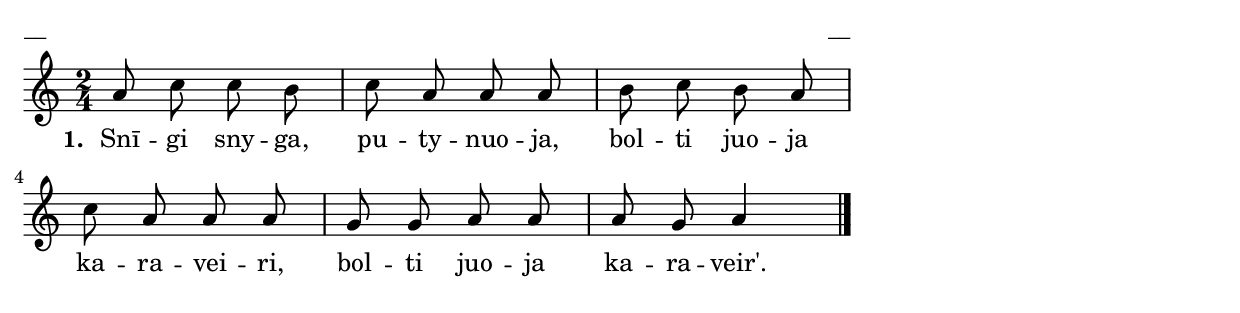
\version "2.13.18"
\paper {
line-width = 14\cm
left-margin = 0.4\cm
between-system-padding = 0.1\cm
between-system-space = 0.1\cm
}
% SBTZK, p.143
\layout {
indent = #0
ragged-last = ##f
}


voiceA = \relative c'' {
\clef "treble"
\key c \major
\time 2/4
a8 c c b | c a a a | b c b a | c a a a | g g a a | a g a4 \bar"|."
}

lyricA = \lyricmode {
\set stanza = "1. "
Snī -- gi sny -- ga, pu -- ty -- nuo -- ja, bol -- ti juo -- ja ka -- ra -- vei -- ri, bol -- ti juo -- ja ka -- ra -- veir'.
}

fullScore = <<
%\new ChordNames { \chordsA }
\new Staff {
<<
\new Voice = "voiceA" { \oneVoice \autoBeamOff \voiceA }
\lyricsto "voiceA" \new Lyrics  \lyricA
%R\new Voice = "voiceB" { \voiceTwo \autoBeamOff \voiceB }
>>
}
>>



\score {
\fullScore
\header { piece = "__" opus = "__" }
}
\markup { \with-color #(x11-color 'white) \sans \smaller "__" }
\score {
\unfoldRepeats
\fullScore
\midi {
\context { \Staff \remove "Staff_performer" }
\context { \Voice \consists "Staff_performer" }
}
}


